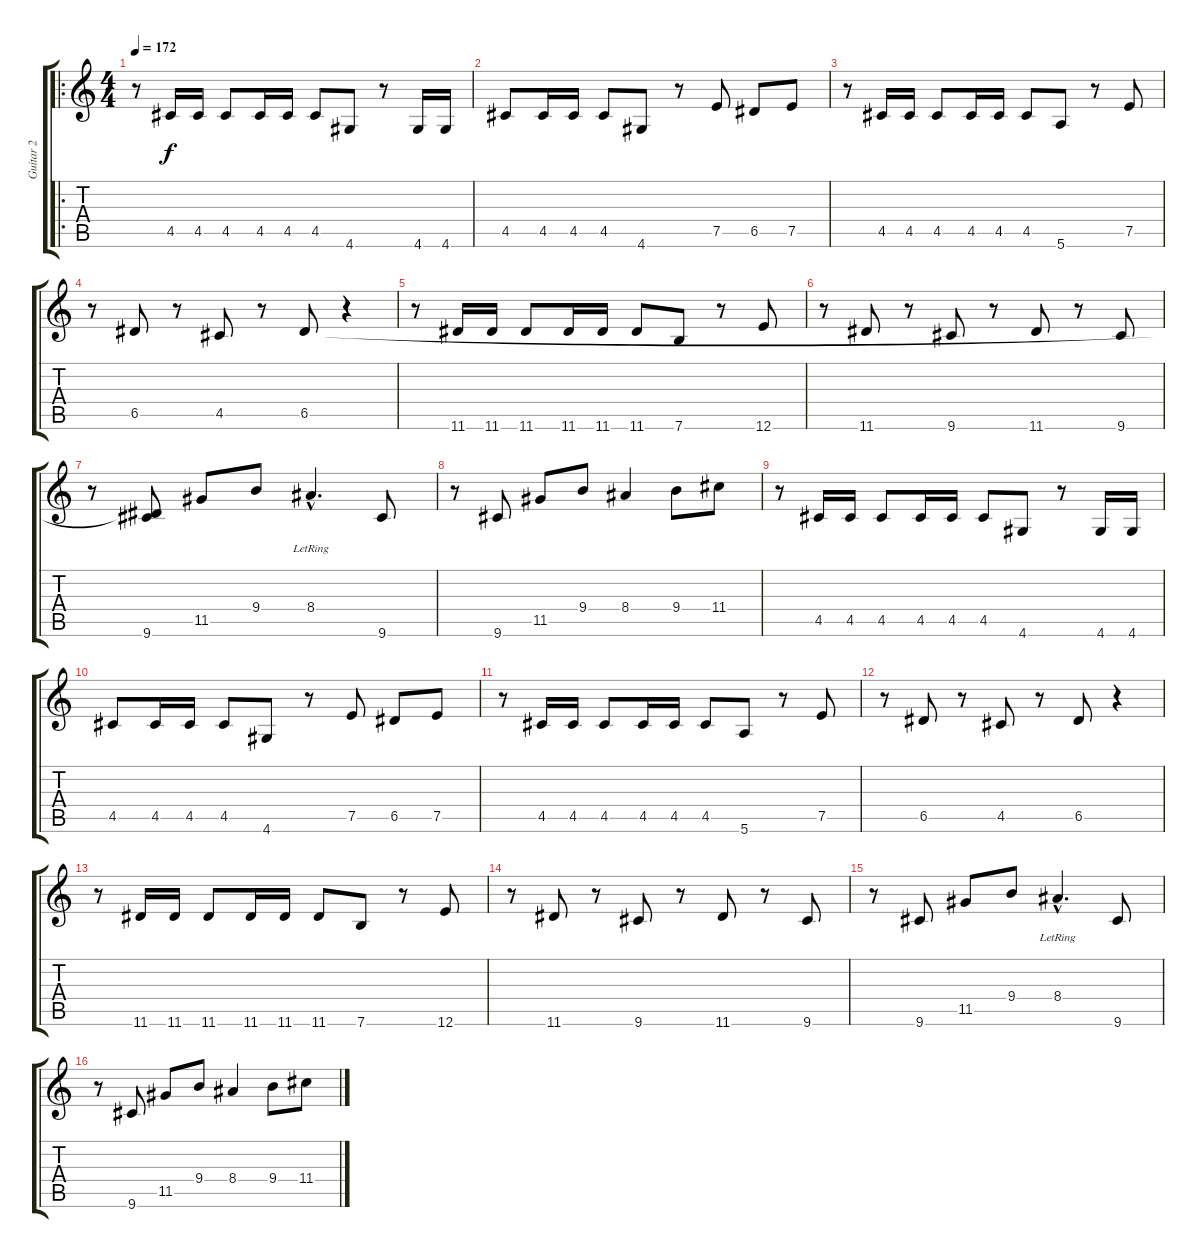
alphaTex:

\track ("Guitar 2" "Guitar 2") {instrument distortionguitar}
\staff {score tabs}
\tuning (E4 B3 G3 D3 A2 E2) {hide}
\ro
\ts (4 4)
\tempo 172
\clef g2
\ks c
r.8{dy f instrument distortionguitar} 4.5.16 4.5.16 4.5.8 4.5.16 4.5.16 4.5.8 4.6.8 r.8 4.6.16 4.6.16 |
4.5.8 4.5.16 4.5.16 4.5.8 4.6.8 r.8 7.5.8 6.5.8 7.5.8 |
r.8 4.5.16 4.5.16 4.5.8 4.5.16 4.5.16 4.5.8 5.6.8 r.8 7.5.8 |
r.8 6.5.8 r.8 4.5.8 r.8 6.5.8 r.4 |
r.8 11.6.16 11.6.16 11.6.8 11.6.16 11.6.16 11.6.8 7.6.8 r.8 12.6.8 |
r.8 11.6.8 r.8 9.6.8 r.8 11.6.8 r.8 9.6.8 |
r.8 (6.5{t} 9.6).8 11.5.8 9.4.8 8.4{hac lr}.4{d} 9.6.8 |
r.8 9.6.8 11.5.8 9.4.8 8.4.4 9.4.8 11.4.8 |
r.8 4.5.16 4.5.16 4.5.8 4.5.16 4.5.16 4.5.8 4.6.8 r.8 4.6.16 4.6.16 |
4.5.8 4.5.16 4.5.16 4.5.8 4.6.8 r.8 7.5.8 6.5.8 7.5.8 |
r.8 4.5.16 4.5.16 4.5.8 4.5.16 4.5.16 4.5.8 5.6.8 r.8 7.5.8 |
r.8 6.5.8 r.8 4.5.8 r.8 6.5.8 r.4 |
r.8 11.6.16 11.6.16 11.6.8 11.6.16 11.6.16 11.6.8 7.6.8 r.8 12.6.8 |
r.8 11.6.8 r.8 9.6.8 r.8 11.6.8 r.8 9.6.8 |
r.8 9.6.8 11.5.8 9.4.8 8.4{hac lr}.4{d} 9.6.8 |
r.8 9.6.8 11.5.8 9.4.8 8.4.4 9.4.8 11.4.8
